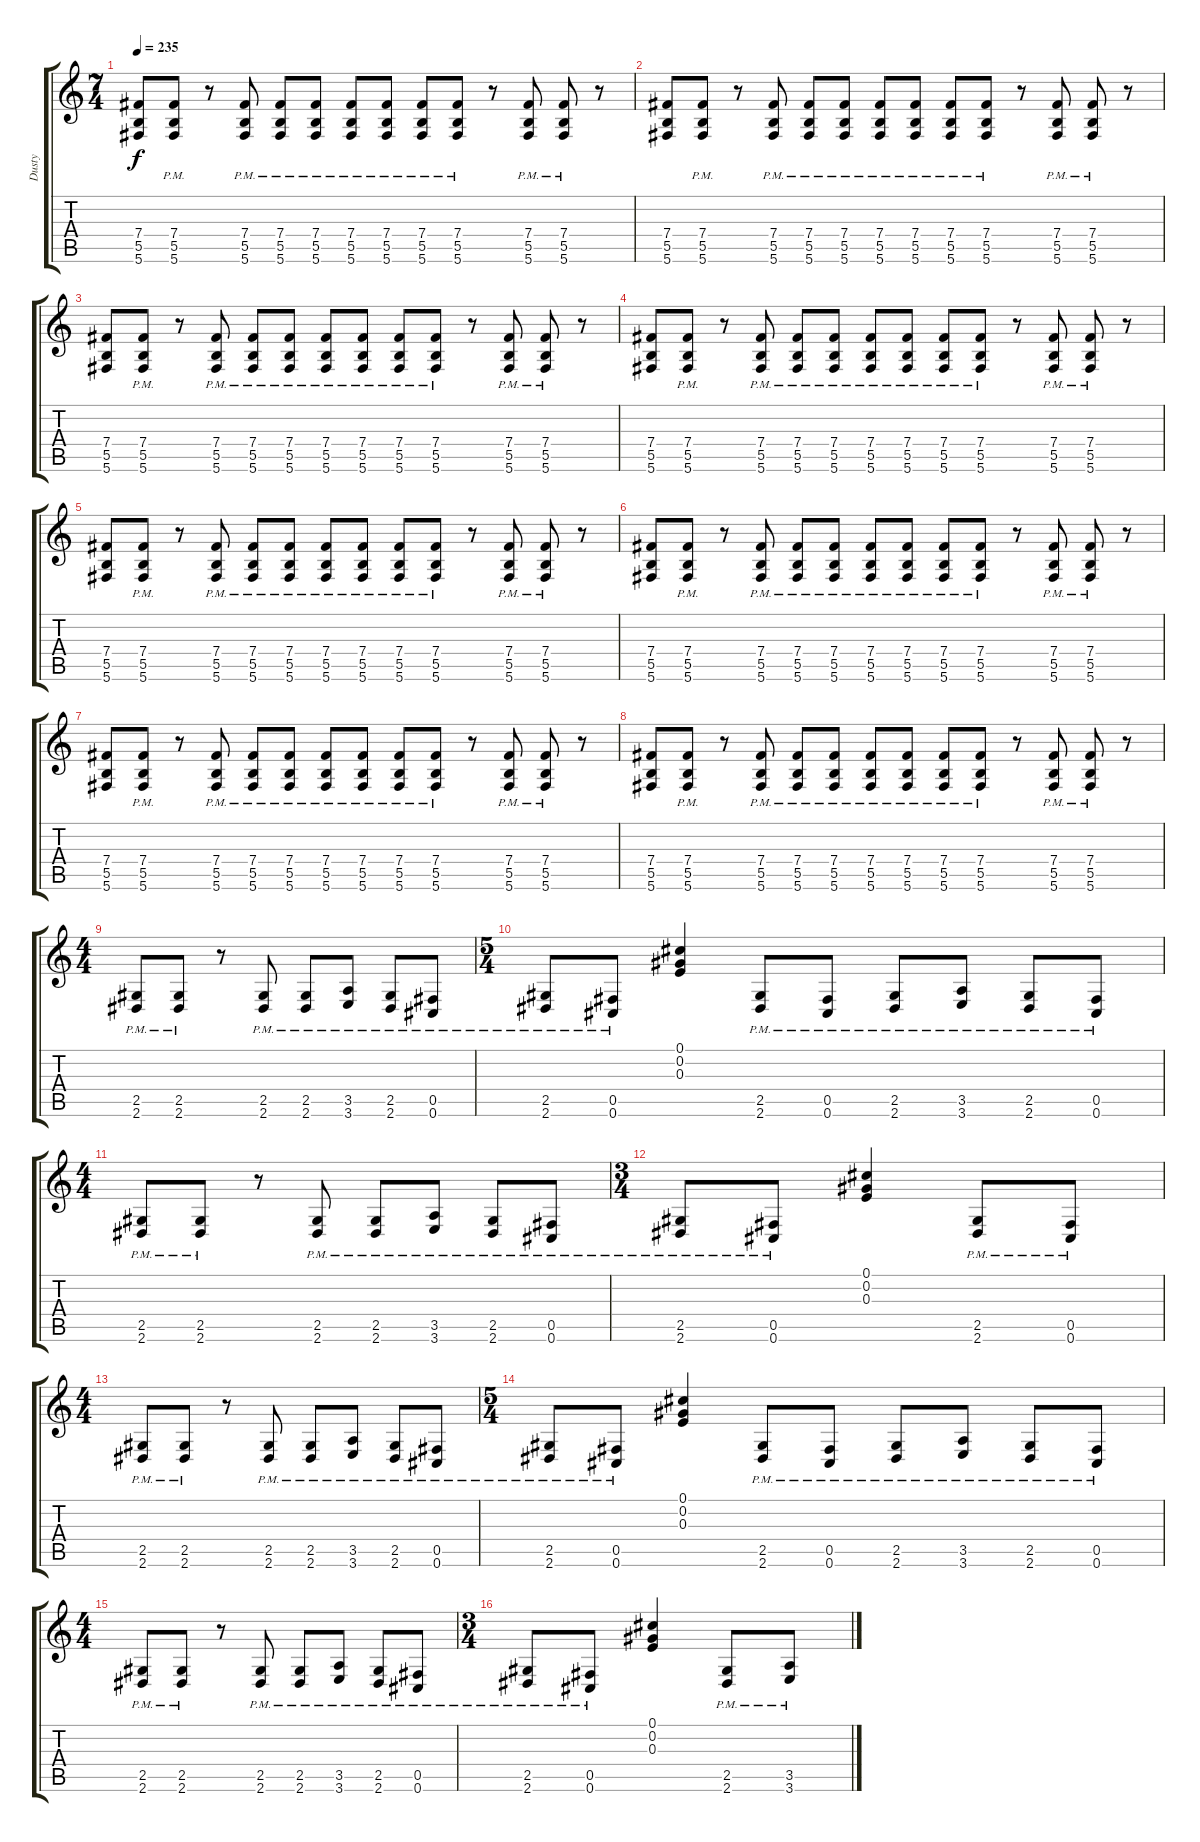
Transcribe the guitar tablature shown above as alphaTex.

\track ("Dusty" "Dusty") {instrument distortionguitar}
\staff {score tabs}
\tuning (Db4 Ab3 E3 B2 Gb2 Db2) {hide}
\ts (7 4)
\section ("" "")
\tempo 235
\clef g2
\ks c
(7.4 5.5 5.6).8{dy f} (7.4{pm} 5.5{pm} 5.6{pm}).8 r.8 (7.4{pm} 5.5{pm} 5.6{pm}).8 (7.4{pm} 5.5{pm} 5.6{pm}).8 (7.4{pm} 5.5{pm} 5.6{pm}).8 (7.4{pm} 5.5{pm} 5.6{pm}).8 (7.4{pm} 5.5{pm} 5.6{pm}).8 (7.4{pm} 5.5{pm} 5.6{pm}).8 (7.4{pm} 5.5{pm} 5.6{pm}).8 r.8 (7.4{pm} 5.5{pm} 5.6{pm}).8 (7.4{pm} 5.5{pm} 5.6{pm}).8 r.8 |
(7.4 5.5 5.6).8 (7.4{pm} 5.5{pm} 5.6{pm}).8 r.8 (7.4{pm} 5.5{pm} 5.6{pm}).8 (7.4{pm} 5.5{pm} 5.6{pm}).8 (7.4{pm} 5.5{pm} 5.6{pm}).8 (7.4{pm} 5.5{pm} 5.6{pm}).8 (7.4{pm} 5.5{pm} 5.6{pm}).8 (7.4{pm} 5.5{pm} 5.6{pm}).8 (7.4{pm} 5.5{pm} 5.6{pm}).8 r.8 (7.4{pm} 5.5{pm} 5.6{pm}).8 (7.4{pm} 5.5{pm} 5.6{pm}).8 r.8 |
(7.4 5.5 5.6).8 (7.4{pm} 5.5{pm} 5.6{pm}).8 r.8 (7.4{pm} 5.5{pm} 5.6{pm}).8 (7.4{pm} 5.5{pm} 5.6{pm}).8 (7.4{pm} 5.5{pm} 5.6{pm}).8 (7.4{pm} 5.5{pm} 5.6{pm}).8 (7.4{pm} 5.5{pm} 5.6{pm}).8 (7.4{pm} 5.5{pm} 5.6{pm}).8 (7.4{pm} 5.5{pm} 5.6{pm}).8 r.8 (7.4{pm} 5.5{pm} 5.6{pm}).8 (7.4{pm} 5.5{pm} 5.6{pm}).8 r.8 |
(7.4 5.5 5.6).8 (7.4{pm} 5.5{pm} 5.6{pm}).8 r.8 (7.4{pm} 5.5{pm} 5.6{pm}).8 (7.4{pm} 5.5{pm} 5.6{pm}).8 (7.4{pm} 5.5{pm} 5.6{pm}).8 (7.4{pm} 5.5{pm} 5.6{pm}).8 (7.4{pm} 5.5{pm} 5.6{pm}).8 (7.4{pm} 5.5{pm} 5.6{pm}).8 (7.4{pm} 5.5{pm} 5.6{pm}).8 r.8 (7.4{pm} 5.5{pm} 5.6{pm}).8 (7.4{pm} 5.5{pm} 5.6{pm}).8 r.8 |
(7.4 5.5 5.6).8 (7.4{pm} 5.5{pm} 5.6{pm}).8 r.8 (7.4{pm} 5.5{pm} 5.6{pm}).8 (7.4{pm} 5.5{pm} 5.6{pm}).8 (7.4{pm} 5.5{pm} 5.6{pm}).8 (7.4{pm} 5.5{pm} 5.6{pm}).8 (7.4{pm} 5.5{pm} 5.6{pm}).8 (7.4{pm} 5.5{pm} 5.6{pm}).8 (7.4{pm} 5.5{pm} 5.6{pm}).8 r.8 (7.4{pm} 5.5{pm} 5.6{pm}).8 (7.4{pm} 5.5{pm} 5.6{pm}).8 r.8 |
(7.4 5.5 5.6).8 (7.4{pm} 5.5{pm} 5.6{pm}).8 r.8 (7.4{pm} 5.5{pm} 5.6{pm}).8 (7.4{pm} 5.5{pm} 5.6{pm}).8 (7.4{pm} 5.5{pm} 5.6{pm}).8 (7.4{pm} 5.5{pm} 5.6{pm}).8 (7.4{pm} 5.5{pm} 5.6{pm}).8 (7.4{pm} 5.5{pm} 5.6{pm}).8 (7.4{pm} 5.5{pm} 5.6{pm}).8 r.8 (7.4{pm} 5.5{pm} 5.6{pm}).8 (7.4{pm} 5.5{pm} 5.6{pm}).8 r.8 |
(7.4 5.5 5.6).8 (7.4{pm} 5.5{pm} 5.6{pm}).8 r.8 (7.4{pm} 5.5{pm} 5.6{pm}).8 (7.4{pm} 5.5{pm} 5.6{pm}).8 (7.4{pm} 5.5{pm} 5.6{pm}).8 (7.4{pm} 5.5{pm} 5.6{pm}).8 (7.4{pm} 5.5{pm} 5.6{pm}).8 (7.4{pm} 5.5{pm} 5.6{pm}).8 (7.4{pm} 5.5{pm} 5.6{pm}).8 r.8 (7.4{pm} 5.5{pm} 5.6{pm}).8 (7.4{pm} 5.5{pm} 5.6{pm}).8 r.8 |
(7.4 5.5 5.6).8 (7.4{pm} 5.5{pm} 5.6{pm}).8 r.8 (7.4{pm} 5.5{pm} 5.6{pm}).8 (7.4{pm} 5.5{pm} 5.6{pm}).8 (7.4{pm} 5.5{pm} 5.6{pm}).8 (7.4{pm} 5.5{pm} 5.6{pm}).8 (7.4{pm} 5.5{pm} 5.6{pm}).8 (7.4{pm} 5.5{pm} 5.6{pm}).8 (7.4{pm} 5.5{pm} 5.6{pm}).8 r.8 (7.4{pm} 5.5{pm} 5.6{pm}).8 (7.4{pm} 5.5{pm} 5.6{pm}).8 r.8 |
\ts (4 4)
\section ("" "")
(2.5{pm} 2.6{pm}).8 (2.5{pm} 2.6{pm}).8 r.8 (2.5{pm} 2.6{pm}).8 (2.5{pm} 2.6{pm}).8 (3.5{pm} 3.6{pm}).8 (2.5{pm} 2.6{pm}).8 (0.5{pm} 0.6{pm}).8 |
\ts (5 4)
(2.5{pm} 2.6{pm}).8 (0.5{pm} 0.6{pm}).8 (0.1 0.2 0.3).4 (2.5{pm} 2.6{pm}).8 (0.5{pm} 0.6{pm}).8 (2.5{pm} 2.6{pm}).8 (3.5{pm} 3.6{pm}).8 (2.5{pm} 2.6{pm}).8 (0.5{pm} 0.6{pm}).8 |
\ts (4 4)
(2.5{pm} 2.6{pm}).8 (2.5{pm} 2.6{pm}).8 r.8 (2.5{pm} 2.6{pm}).8 (2.5{pm} 2.6{pm}).8 (3.5{pm} 3.6{pm}).8 (2.5{pm} 2.6{pm}).8 (0.5{pm} 0.6{pm}).8 |
\ts (3 4)
(2.5{pm} 2.6{pm}).8 (0.5{pm} 0.6{pm}).8 (0.1 0.2 0.3).4 (2.5{pm} 2.6{pm}).8 (0.5{pm} 0.6{pm}).8 |
\ts (4 4)
(2.5{pm} 2.6{pm}).8 (2.5{pm} 2.6{pm}).8 r.8 (2.5{pm} 2.6{pm}).8 (2.5{pm} 2.6{pm}).8 (3.5{pm} 3.6{pm}).8 (2.5{pm} 2.6{pm}).8 (0.5{pm} 0.6{pm}).8 |
\ts (5 4)
(2.5{pm} 2.6{pm}).8 (0.5{pm} 0.6{pm}).8 (0.1 0.2 0.3).4 (2.5{pm} 2.6{pm}).8 (0.5{pm} 0.6{pm}).8 (2.5{pm} 2.6{pm}).8 (3.5{pm} 3.6{pm}).8 (2.5{pm} 2.6{pm}).8 (0.5{pm} 0.6{pm}).8 |
\ts (4 4)
(2.5{pm} 2.6{pm}).8 (2.5{pm} 2.6{pm}).8 r.8 (2.5{pm} 2.6{pm}).8 (2.5{pm} 2.6{pm}).8 (3.5{pm} 3.6{pm}).8 (2.5{pm} 2.6{pm}).8 (0.5{pm} 0.6{pm}).8 |
\ts (3 4)
(2.5{pm} 2.6{pm}).8 (0.5{pm} 0.6{pm}).8 (0.1 0.2 0.3).4 (2.5{pm} 2.6{pm}).8 (3.5{pm} 3.6{pm}).8
